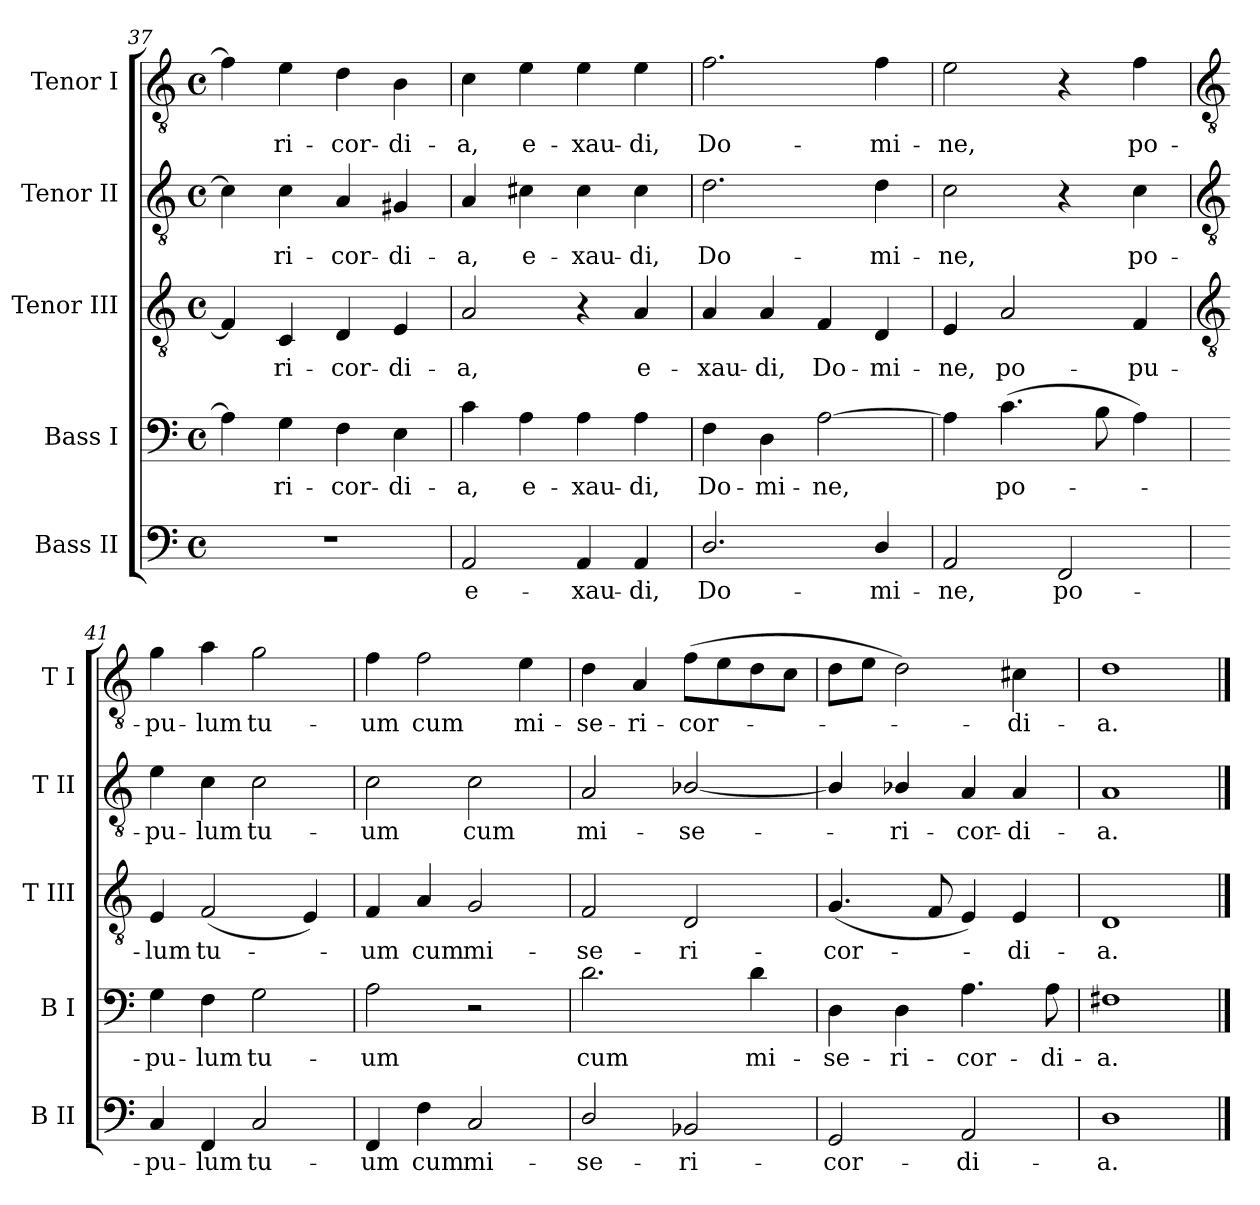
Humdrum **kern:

**kern	**text	**kern	**text	**kern	**text	**kern	**text	**kern	**text
*part5	*part5	*part4	*part4	*part3	*part3	*part2	*part2	*part1	*part1
*staff5	*staff5	*staff4	*staff4	*staff3	*staff3	*staff2	*staff2	*staff1	*staff1
*I"Bass II	*	*I"Bass I	*	*I"Tenor III	*	*I"Tenor II	*	*I"Tenor I	*
*I'B II	*	*I'B I	*	*I'T III	*	*I'T II	*	*I'T I	*
*clefF4	*	*clefF4	*	*clefGv2	*	*clefGv2	*	*clefGv2	*
*k[]	*	*k[]	*	*k[]	*	*k[]	*	*k[]	*
*C:	*	*C:	*	*C:	*	*C:	*	*C:	*
*M4/4	*	*M4/4	*	*M4/4	*	*M4/4	*	*M4/4	*
*met(c)	*	*met(c)	*	*met(c)	*	*met(c)	*	*met(c)	*
=37	=37	=37	=37	=37	=37	=37	=37	=37	=37
1r	.	4A]	.	4F]	.	4c]	.	4f]	.
!	!	!	!LO:LY:b	!	!LO:LY:b	!	!LO:LY:b	!	!LO:LY:b
.	.	4G	ri-	4C	ri-	4c	ri-	4e	ri-
!	!	!	!LO:LY:b	!	!LO:LY:b	!	!LO:LY:b	!	!LO:LY:b
.	.	4F	-cor-	4D	-cor-	4A	-cor-	4d	-cor-
!	!	!	!LO:LY:b	!	!LO:LY:b	!	!LO:LY:b	!	!LO:LY:b
.	.	4E	-di-	4E	-di-	4G#X	-di-	4B	-di-
=38	=38	=38	=38	=38	=38	=38	=38	=38	=38
!	!LO:LY:b	!	!LO:LY:b	!	!LO:LY:b	!	!LO:LY:b	!	!LO:LY:b
2AA	e-	4c	-a,	2A	-a,	4A	-a,	4c	-a,
!	!	!	!LO:LY:b	!	!	!	!LO:LY:b	!	!LO:LY:b
.	.	4A	e-	.	.	4c#X	e-	4e	e-
!	!LO:LY:b	!	!LO:LY:b	!	!	!	!LO:LY:b	!	!LO:LY:b
4AA	-xau-	4A	-xau-	4r	.	4c#	-xau-	4e	-xau-
!	!LO:LY:b	!	!LO:LY:b	!	!LO:LY:b	!	!LO:LY:b	!	!LO:LY:b
4AA	-di,	4A	-di,	4A	e-	4c#	-di,	4e	-di,
=39	=39	=39	=39	=39	=39	=39	=39	=39	=39
!	!LO:LY:b	!	!LO:LY:b	!	!LO:LY:b	!	!LO:LY:b	!	!LO:LY:b
2.D/	Do-	4F	Do-	4A	-xau-	2.d	Do-	2.f	Do-
!	!	!	!LO:LY:b	!	!LO:LY:b	!	!	!	!
.	.	4D	-mi-	4A	-di,	.	.	.	.
!	!	!	!LO:LY:b	!	!LO:LY:b	!	!	!	!
.	.	[2A	-ne,	4F	Do-	.	.	.	.
!	!LO:LY:b	!	!	!	!LO:LY:b	!	!LO:LY:b	!	!LO:LY:b
4D/	-mi-	.	.	4D	-mi-	4d	-mi-	4f	-mi-
=40	=40	=40	=40	=40	=40	=40	=40	=40	=40
!	!LO:LY:b	!	!	!	!LO:LY:b	!	!LO:LY:b	!	!LO:LY:b
2AA	-ne,	4A]	.	4E	-ne,	2c	-ne,	2e	-ne,
!	!	!	!LO:LY:b	!	!LO:LY:b	!	!	!	!
.	.	(>4.c	po-	2A	po-	.	.	.	.
!	!LO:LY:b	!	!	!	!	!	!	!	!
2FF	po-	.	.	.	.	4r	.	4r	.
.	.	8B	.	.	.	.	.	.	.
!	!	!	!	!	!LO:LY:b	!	!LO:LY:b	!	!LO:LY:b
.	.	4A)	.	4F	-pu-	4c	po-	4f	po-
!!LO:LB:g=z
=41	=41	=41	=41	=41	=41	=41	=41	=41	=41
*	*	*	*	*clefGv2	*	*clefGv2	*	*clefGv2	*
!	!LO:LY:b	!	!LO:LY:b	!	!LO:LY:b	!	!LO:LY:b	!	!LO:LY:b
4C	-pu-	4G	pu-	4E	-lum	4e	-pu-	4g	-pu-
!	!LO:LY:b	!	!LO:LY:b	!	!LO:LY:b	!	!LO:LY:b	!	!LO:LY:b
4FF	-lum	4F	-lum	(<2F	tu-	4c	-lum	4a	-lum
!	!LO:LY:b	!	!LO:LY:b	!	!	!	!LO:LY:b	!	!LO:LY:b
2C	tu-	2G	tu-	.	.	2c	tu-	2g	tu-
.	.	.	.	4E)	.	.	.	.	.
=42	=42	=42	=42	=42	=42	=42	=42	=42	=42
!	!LO:LY:b	!	!LO:LY:b	!	!LO:LY:b	!	!LO:LY:b	!	!LO:LY:b
4FF	-um	2A	-um	4F	um	2c	-um	4f	-um
!	!LO:LY:b	!	!	!	!LO:LY:b	!	!	!	!LO:LY:b
4F	cum	.	.	4A	cum	.	.	2f	cum
!	!LO:LY:b	!	!	!	!LO:LY:b	!	!LO:LY:b	!	!
2C	mi-	2r	.	2G	mi-	2c	cum	.	.
!	!	!	!	!	!	!	!	!	!LO:LY:b
.	.	.	.	.	.	.	.	4e	mi-
=43	=43	=43	=43	=43	=43	=43	=43	=43	=43
!	!LO:LY:b	!	!LO:LY:b	!	!LO:LY:b	!	!LO:LY:b	!	!LO:LY:b
2D/	-se-	2.d	cum	2F	-se-	2A	mi-	4d	-se-
!	!	!	!	!	!	!	!	!	!LO:LY:b
.	.	.	.	.	.	.	.	4A	-ri-
!	!LO:LY:b	!	!	!	!LO:LY:b	!	!LO:LY:b	!	!LO:LY:b
2BB-X	-ri-	.	.	2D	-ri-	[2B-X/	-se-	(>8fL	-cor-
.	.	.	.	.	.	.	.	8e	.
!	!	!	!LO:LY:b	!	!	!	!	!	!
.	.	4d	mi-	.	.	.	.	8d	.
.	.	.	.	.	.	.	.	8cJ	.
=44	=44	=44	=44	=44	=44	=44	=44	=44	=44
!	!LO:LY:b	!	!LO:LY:b	!	!LO:LY:b	!	!	!	!
2GG	-cor-	4D	-se-	(<4.G	-cor-	4B-/]	.	8dL	.
.	.	.	.	.	.	.	.	8eJ	.
!	!	!	!LO:LY:b	!	!	!	!LO:LY:b	!	!
.	.	4D	-ri-	.	.	4B-/	ri-	2d)	.
.	.	.	.	8F	.	.	.	.	.
!	!LO:LY:b	!	!LO:LY:b	!	!	!	!LO:LY:b	!	!
2AA	-di-	4.A	-cor-	4E)	.	4A	-cor-	.	.
!	!	!	!	!	!LO:LY:b	!	!LO:LY:b	!	!LO:LY:b
.	.	.	.	4E	di-	4A	-di-	4c#X	di-
!	!	!	!LO:LY:b	!	!	!	!	!	!
.	.	8A	-di-	.	.	.	.	.	.
=45	=45	=45	=45	=45	=45	=45	=45	=45	=45
!	!LO:LY:b	!	!LO:LY:b	!	!LO:LY:b	!	!LO:LY:b	!	!LO:LY:b
1D	-a.	1F#X	-a.	1D	-a.	1A	-a.	1d	-a.
==	==	==	==	==	==	==	==	==	==
*-	*-	*-	*-	*-	*-	*-	*-	*-	*-
